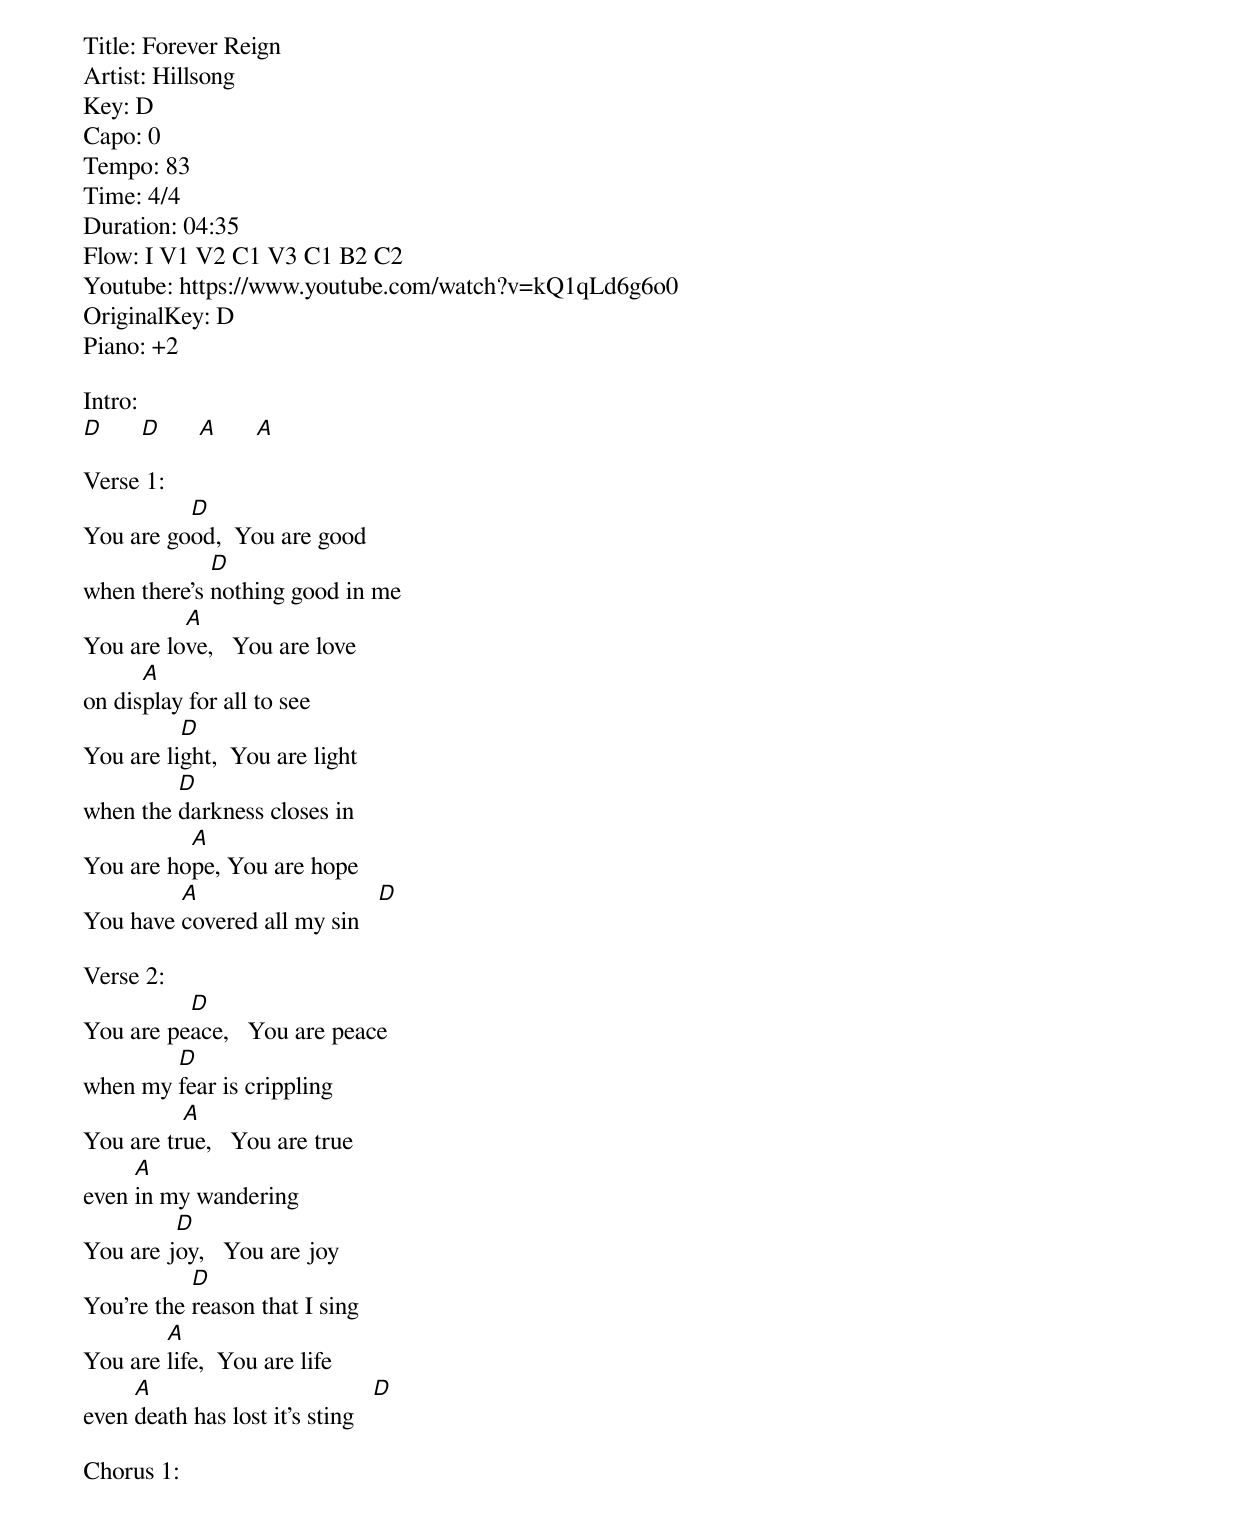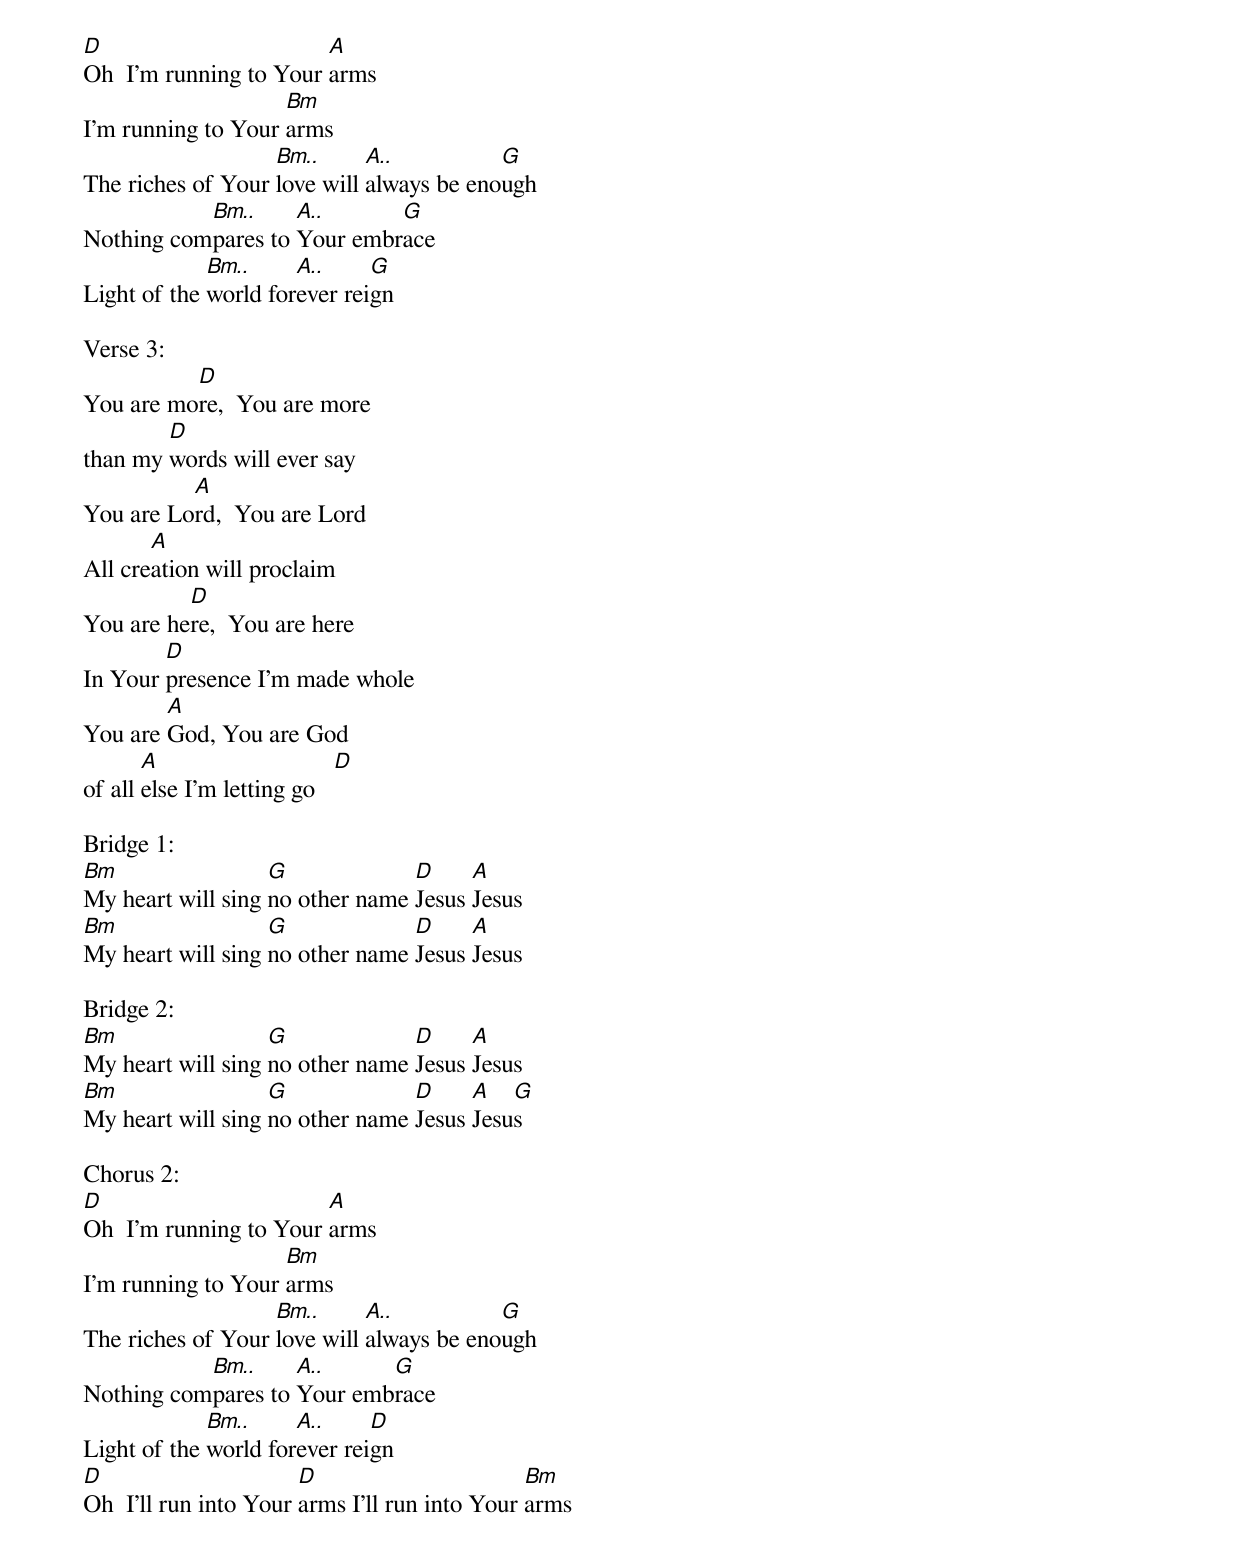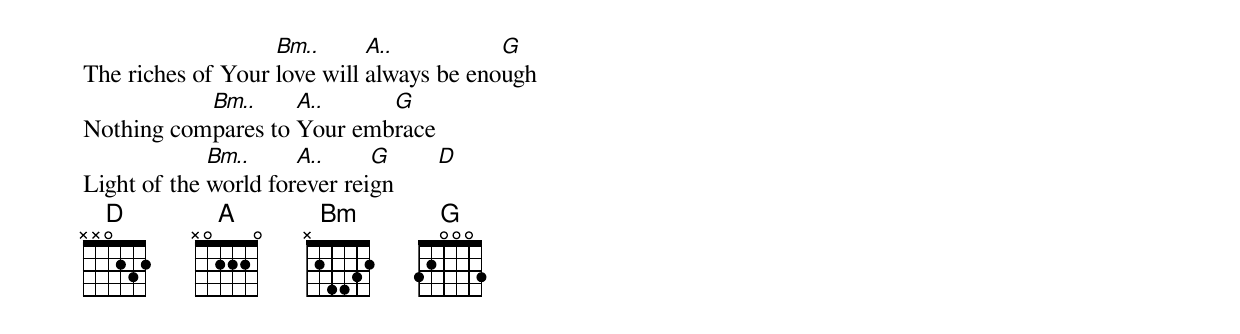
Title: Forever Reign
Artist: Hillsong
Key: D
Capo: 0
Tempo: 83
Time: 4/4
Duration: 04:35
Flow: I V1 V2 C1 V3 C1 B2 C2
Youtube: https://www.youtube.com/watch?v=kQ1qLd6g6o0
OriginalKey: D
Piano: +2

Intro:
[D]      [D]      [A]      [A]

Verse 1:
You are go[D]od,  You are good
when there's [D]nothing good in me
You are lo[A]ve,   You are love
on dis[A]play for all to see
You are li[D]ght,  You are light
when the [D]darkness closes in
You are ho[A]pe, You are hope
You have [A]covered all my sin   [D]

Verse 2:
You are pe[D]ace,   You are peace
when my [D]fear is crippling
You are tr[A]ue,   You are true
even [A]in my wandering
You are j[D]oy,   You are joy
You're the [D]reason that I sing
You are [A]life,  You are life
even [A]death has lost it's sting   [D]

Chorus 1:
[D]Oh  I'm running to Your [A]arms
I'm running to Your [Bm]arms
The riches of Your [Bm..]love will [A..]always be eno[G]ugh
Nothing com[Bm..]pares to [A..]Your embr[G]ace
Light of the [Bm..]world for[A..]ever rei[G]gn

Verse 3:
You are mo[D]re,  You are more
than my [D]words will ever say
You are Lo[A]rd,  You are Lord
All cre[A]ation will proclaim
You are he[D]re,  You are here
In Your [D]presence I'm made whole
You are [A]God, You are God
of all [A]else I'm letting go   [D]

Bridge 1:
[Bm]My heart will sing [G]no other name [D]Jesus [A]Jesus
[Bm]My heart will sing [G]no other name [D]Jesus [A]Jesus

Bridge 2:
[Bm]My heart will sing [G]no other name [D]Jesus [A]Jesus
[Bm]My heart will sing [G]no other name [D]Jesus [A]Jesu[G]s

Chorus 2:
[D]Oh  I'm running to Your [A]arms
I'm running to Your [Bm]arms
The riches of Your [Bm..]love will [A..]always be eno[G]ugh
Nothing com[Bm..]pares to [A..]Your emb[G]race
Light of the [Bm..]world for[A..]ever rei[D]gn
[D]Oh  I'll run into Your [D]arms I'll run into Your [Bm]arms
The riches of Your [Bm..]love will [A..]always be eno[G]ugh
Nothing com[Bm..]pares to [A..]Your emb[G]race
Light of the [Bm..]world for[A..]ever rei[G]gn       [D]
